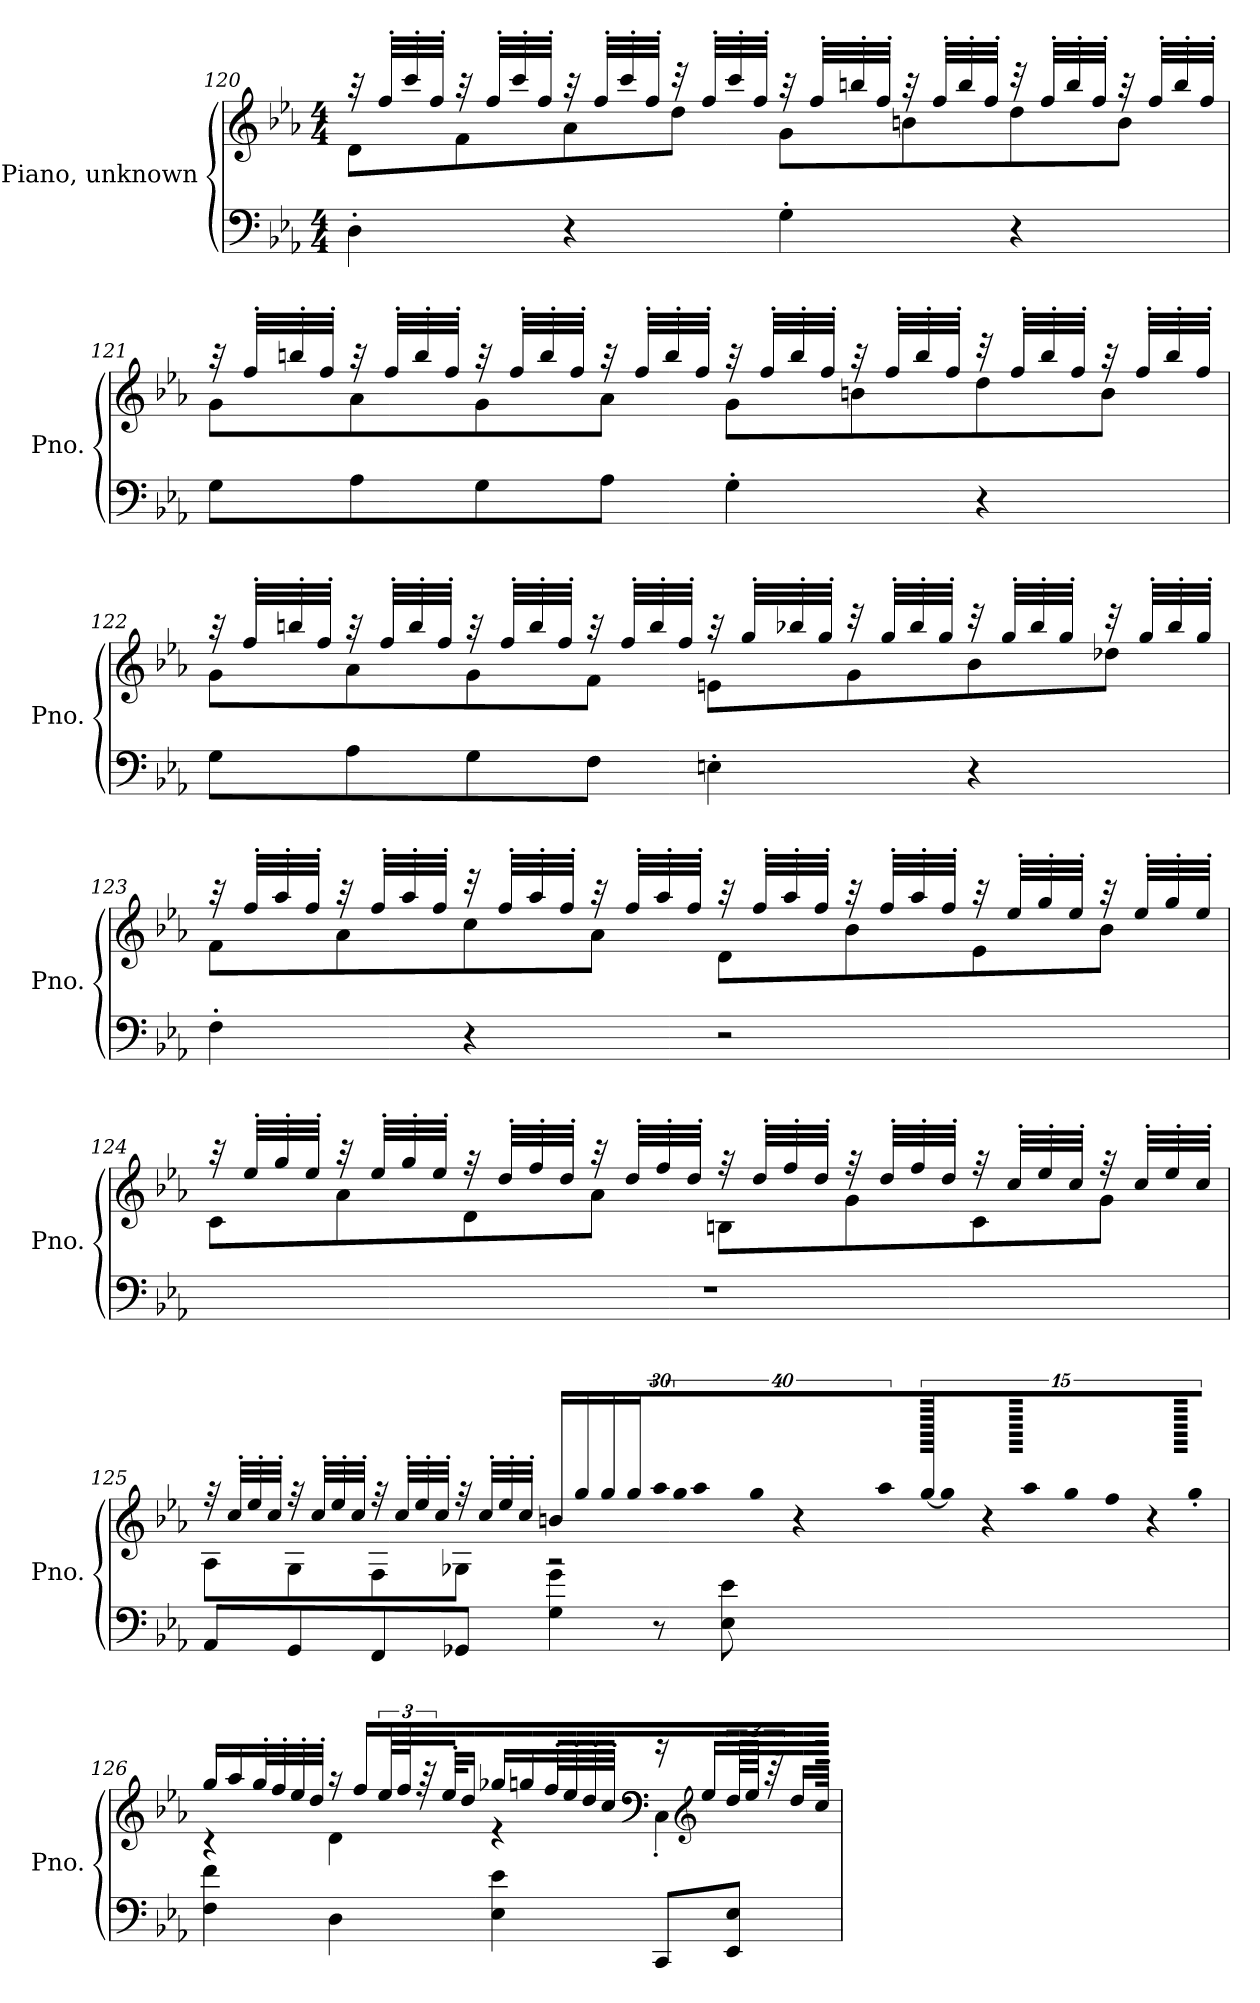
**kern	**kern
*part1	*part1
*staff2	*staff1
*I"Piano, unknown	*
*I'Pno.	*
!!LO:LB:g=z
*clefF4	*clefG2
*k[b-e-a-]	*k[b-e-a-]
*M4/4	*M4/4
=120	=120
*	*^
4D'\	32r	8d\L
.	32ff'/LLL	.
.	32ccc'/	.
.	32ff'/JJJ	.
.	32r	8f\
.	32ff'/LLL	.
.	32ccc'/	.
.	32ff'/JJJ	.
4r	32r	8a-\
.	32ff'/LLL	.
.	32ccc'/	.
.	32ff'/JJJ	.
.	32r	8dd\J
.	32ff'/LLL	.
.	32ccc'/	.
.	32ff'/JJJ	.
4G'\	32r	8g\L
.	32ff'/LLL	.
.	32bbn'/	.
.	32ff'/JJJ	.
.	32r	8bn\
.	32ff'/LLL	.
.	32bb'/	.
.	32ff'/JJJ	.
4r	32r	8dd\
.	32ff'/LLL	.
.	32bb'/	.
.	32ff'/JJJ	.
.	32r	8b\J
.	32ff'/LLL	.
.	32bb'/	.
.	32ff'/JJJ	.
!!LO:LB:g=z	!!
=121	=121	=121
8G\L	32r	8g\L
.	32ff'/LLL	.
.	32bbn'/	.
.	32ff'/JJJ	.
8A-\	32r	8a-\
.	32ff'/LLL	.
.	32bb'/	.
.	32ff'/JJJ	.
8G\	32r	8g\
.	32ff'/LLL	.
.	32bb'/	.
.	32ff'/JJJ	.
8A-\J	32r	8a-\J
.	32ff'/LLL	.
.	32bb'/	.
.	32ff'/JJJ	.
4G'\	32r	8g\L
.	32ff'/LLL	.
.	32bb'/	.
.	32ff'/JJJ	.
.	32r	8bn\
.	32ff'/LLL	.
.	32bb'/	.
.	32ff'/JJJ	.
4r	32r	8dd\
.	32ff'/LLL	.
.	32bb'/	.
.	32ff'/JJJ	.
.	32r	8b\J
.	32ff'/LLL	.
.	32bb'/	.
.	32ff'/JJJ	.
!!LO:LB:g=z	!!
=122	=122	=122
8G\L	32r	8g\L
.	32ff'/LLL	.
.	32bbn'/	.
.	32ff'/JJJ	.
8A-\	32r	8a-\
.	32ff'/LLL	.
.	32bb'/	.
.	32ff'/JJJ	.
8G\	32r	8g\
.	32ff'/LLL	.
.	32bb'/	.
.	32ff'/JJJ	.
8F\J	32r	8f\J
.	32ff'/LLL	.
.	32bb'/	.
.	32ff'/JJJ	.
4En'\	32r	8en\L
.	32gg'/LLL	.
.	32bb-X'/	.
.	32gg'/JJJ	.
.	32r	8g\
.	32gg'/LLL	.
.	32bb-'/	.
.	32gg'/JJJ	.
4r	32r	8b-\
.	32gg'/LLL	.
.	32bb-'/	.
.	32gg'/JJJ	.
.	32r	8dd-X\J
.	32gg'/LLL	.
.	32bb-'/	.
.	32gg'/JJJ	.
!!LO:LB:g=z	!!
=123	=123	=123
4F'\	32r	8f\L
.	32ff'/LLL	.
.	32aa-'/	.
.	32ff'/JJJ	.
.	32r	8a-\
.	32ff'/LLL	.
.	32aa-'/	.
.	32ff'/JJJ	.
4r	32r	8cc\
.	32ff'/LLL	.
.	32aa-'/	.
.	32ff'/JJJ	.
.	32r	8a-\J
.	32ff'/LLL	.
.	32aa-'/	.
.	32ff'/JJJ	.
2r	32r	8d\L
.	32ff'/LLL	.
.	32aa-'/	.
.	32ff'/JJJ	.
.	32r	8b-\
.	32ff'/LLL	.
.	32aa-'/	.
.	32ff'/JJJ	.
.	32r	8e-\
.	32ee-'/LLL	.
.	32gg'/	.
.	32ee-'/JJJ	.
.	32r	8b-\J
.	32ee-'/LLL	.
.	32gg'/	.
.	32ee-'/JJJ	.
!!LO:LB:g=z	!!
=124	=124	=124
1r	32r	8c\L
.	32ee-'/LLL	.
.	32gg'/	.
.	32ee-'/JJJ	.
.	32r	8a-\
.	32ee-'/LLL	.
.	32gg'/	.
.	32ee-'/JJJ	.
.	32r	8d\
.	32dd'/LLL	.
.	32ff'/	.
.	32dd'/JJJ	.
.	32r	8a-\J
.	32dd'/LLL	.
.	32ff'/	.
.	32dd'/JJJ	.
.	32r	8Bn\L
.	32dd'/LLL	.
.	32ff'/	.
.	32dd'/JJJ	.
.	32r	8g\
.	32dd'/LLL	.
.	32ff'/	.
.	32dd'/JJJ	.
.	32r	8c\
.	32cc'/LLL	.
.	32ee-'/	.
.	32cc'/JJJ	.
.	32r	8g\J
.	32cc'/LLL	.
.	32ee-'/	.
.	32cc'/JJJ	.
!!LO:PB:g=z	!!
=125	=125	=125
8AA-/L	32r	8A-\L
.	32cc'/LLL	.
.	32ee-'/	.
.	32cc'/JJJ	.
8GG/	32r	8G\
.	32cc'/LLL	.
.	32ee-'/	.
.	32cc'/JJJ	.
8FF/	32r	8F\
.	32cc'/LLL	.
.	32ee-'/	.
.	32cc'/JJJ	.
8GG-X/J	32r	8G-X\J
.	32cc'/LLL	.
.	32ee-'/	.
.	32cc'/JJJ	.
4G\ 4g\	16bn/LL	2r
.	16gg/	.
.	16gg/	.
.	16gg/	.
!	!LO:N:vis=64	!
8r	960%17aa-/KL	.
!	!LO:N:vis=32	!
.	640%23gg/	.
!	!LO:N:vis=64	!
.	960%17aa-/L	.
!	!LO:N:vis=64	!
.	960%17gg/JJJJ	.
!	!LO:N:vis=64	!
.	960%17r	.
.	1920ryy	.
!	!LO:N:vis=64	!
.	960%17aa-/LLLL	.
8E-\ 8e-\	[1920gg/	.
.	640%11gg/JJJ]	.
!	!LO:N:vis=64	!
.	960%17r	.
.	1920ryy	.
!	!LO:N:vis=64	!
.	960%17aa-/LLLL	.
!	!LO:N:vis=64	!
.	960%17gg/	.
!	!LO:N:vis=64	!
.	960%17ff/JJJJ	.
!	!LO:N:vis=64	!
.	960%17r	.
.	1920ryy	.
!	!LO:N:vis=64	!
.	960%17gg'/	.
!!LO:LB:g=z	!!
=126	=126	=126
4F\ 4f\	16gg/LL	4r
.	16aa-/	.
.	32gg'/L	.
.	32ff'/	.
.	32ee-'/	.
.	32dd'/JJJ	.
4D\	16r	4d\
.	16ff/LL	.
.	96ee-/LL	.
.	96ff/JJJJ	.
.	96r	.
.	32ee-'/KLL	.
.	16dd/JJ	.
4E-\ 4e-\	16gg-X/LL	4r
.	16ggn/	.
.	32ff'/L	.
.	32ee-'/	.
.	32dd'/	.
.	32cc'/JJJ	.
*	*clefF4	*
8CC/L	16r	4C'\
*	*clefG2	*
.	16ee-/LL	.
8EE-/ 8E-/J	96dd/LL	.
.	96ee-/JJJJ	.
.	96r	.
.	16dd/LL	.
.	32cc'/JJk	.
*	*v	*v
=	=
*-	*-
